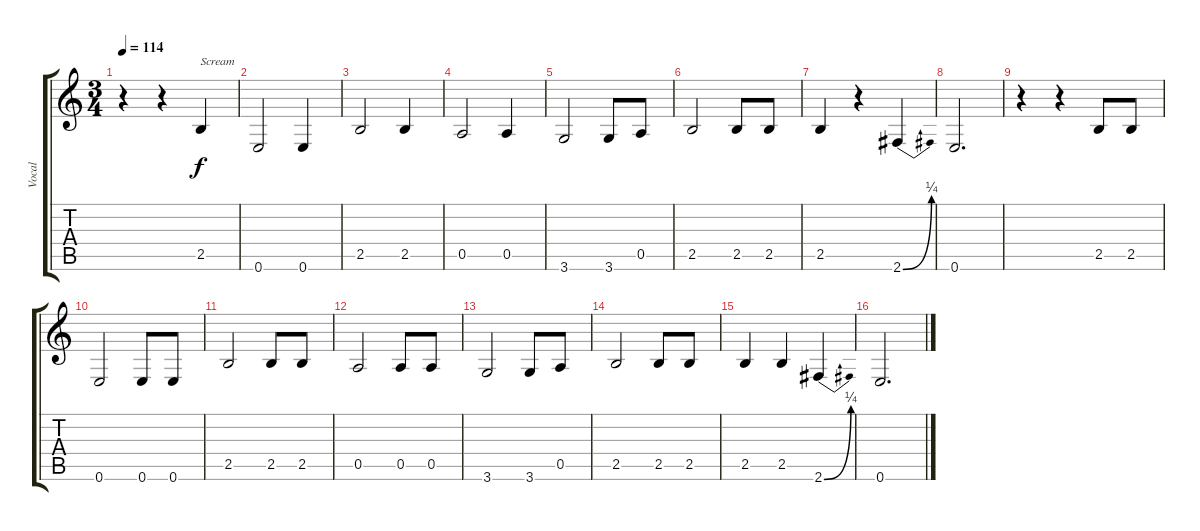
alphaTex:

\track ("Vocal" "Vocal") {instrument overdrivenguitar}
\staff {score tabs}
\tuning (E4 B3 G3 D3 A2 E2) {hide}
\ts (3 4)
\tempo 114
\clef g2
\ks c
r.4{dy f volume 14} r.4 2.5.4{txt "Scream"} |
0.6.2 0.6.4 |
2.5.2 2.5.4 |
0.5.2 0.5.4 |
3.6.2 3.6.8 0.5.8 |
2.5.2 2.5.8 2.5.8 |
2.5.4 r.4 2.6{be (bend 0 0 60 1)}.4 |
0.6.2{d} |
r.4 r.4 2.5.8 2.5.8 |
0.6.2 0.6.8 0.6.8 |
2.5.2 2.5.8 2.5.8 |
0.5.2 0.5.8 0.5.8 |
3.6.2 3.6.8 0.5.8 |
2.5.2 2.5.8 2.5.8 |
2.5.4 2.5.4 2.6{be (bend 0 0 60 1)}.4 |
0.6.2{d}
